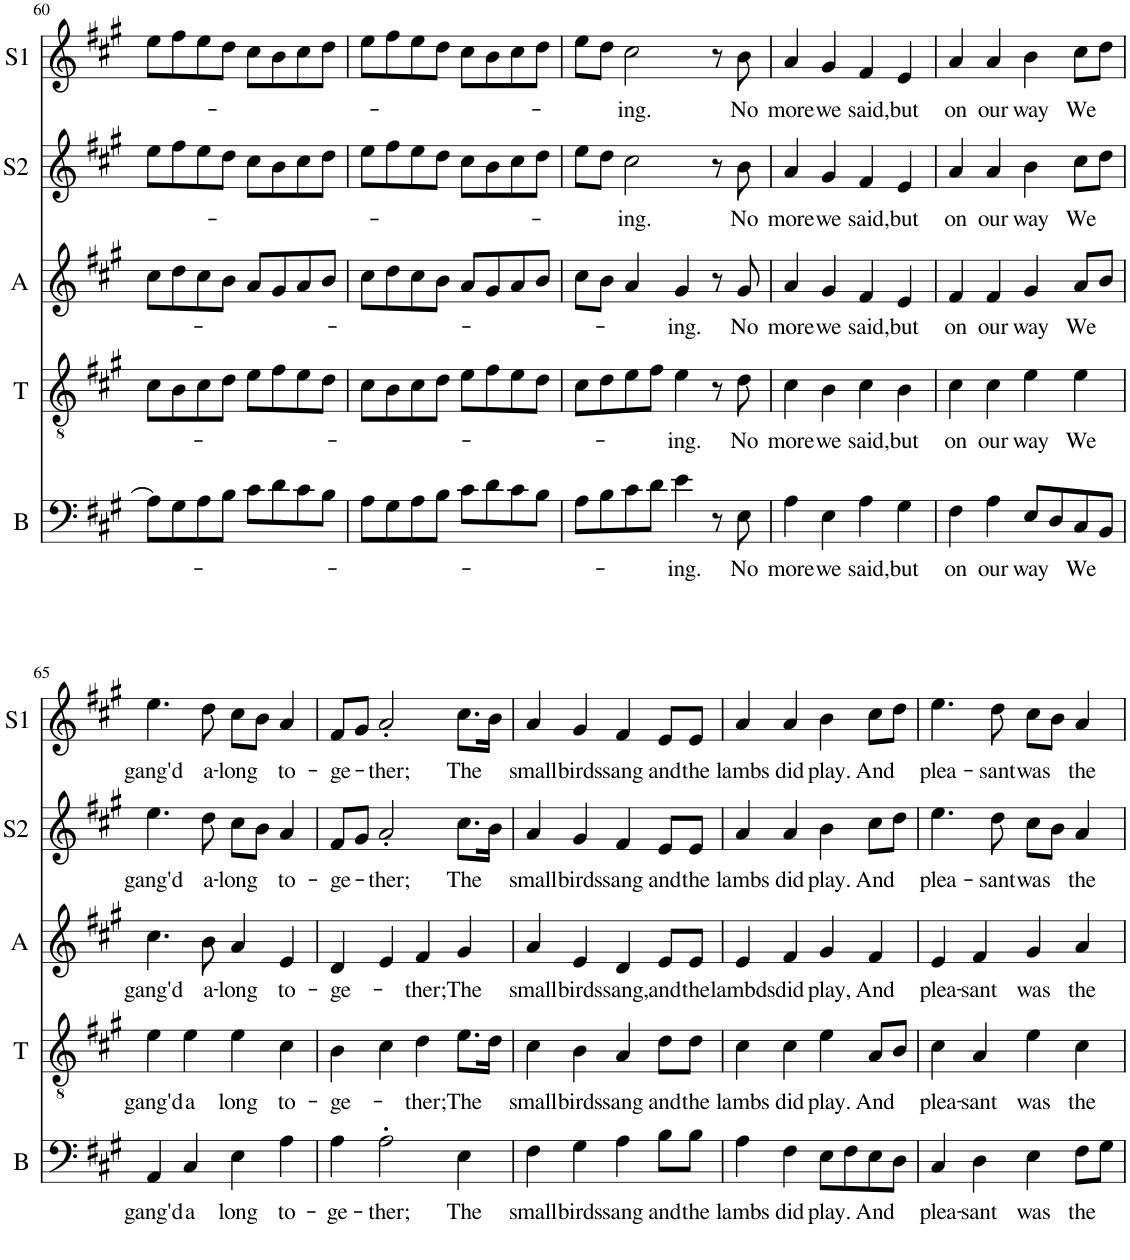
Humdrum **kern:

**kern	**text	**kern	**text	**kern	**text	**kern	**text	**kern	**text
*part5	*part5	*part4	*part4	*part3	*part3	*part2	*part2	*part1	*part1
*staff5	*staff5	*staff4	*staff4	*staff3	*staff3	*staff2	*staff2	*staff1	*staff1
*I"Basse	*	*I"Ténor	*	*I"Alto	*	*I"Soprano 2	*	*I"Soprano 1	*
*I'B	*	*I'T	*	*I'A	*	*I'S2	*	*I'S1	*
!!LO:PB:g=z
*clefF4	*	*clefGv2	*	*clefG2	*	*clefG2	*	*clefG2	*
*k[f#c#g#]	*	*k[f#c#g#]	*	*k[f#c#g#]	*	*k[f#c#g#]	*	*k[f#c#g#]	*
*M4/4	*	*M4/4	*	*M4/4	*	*M4/4	*	*M4/4	*
=60	=60	=60	=60	=60	=60	=60	=60	=60	=60
8A\L]	.	8c#\L	.	8cc#\L	.	8ee\L	.	8ee\L	.
8G#\	.	8B\	.	8dd\	.	8ff#\	.	8ff#\	.
8A\	.	8c#\	.	8cc#\	.	8ee\	.	8ee\	.
8B\J	.	8d\J	.	8b\J	.	8dd\J	.	8dd\J	.
8c#\L	.	8e\L	.	8a/L	.	8cc#\L	.	8cc#\L	.
8d\	.	8f#\	.	8g#/	.	8b\	.	8b\	.
8c#\	.	8e\	.	8a/	.	8cc#\	.	8cc#\	.
8B\J	.	8d\J	.	8b/J	.	8dd\J	.	8dd\J	.
=61	=61	=61	=61	=61	=61	=61	=61	=61	=61
8A\L	.	8c#\L	.	8cc#\L	.	8ee\L	.	8ee\L	.
8G#\	.	8B\	.	8dd\	.	8ff#\	.	8ff#\	.
8A\	.	8c#\	.	8cc#\	.	8ee\	.	8ee\	.
8B\J	.	8d\J	.	8b\J	.	8dd\J	.	8dd\J	.
8c#\L	.	8e\L	.	8a/L	.	8cc#\L	.	8cc#\L	.
8d\	.	8f#\	.	8g#/	.	8b\	.	8b\	.
8c#\	.	8e\	.	8a/	.	8cc#\	.	8cc#\	.
8B\J	.	8d\J	.	8b/J	.	8dd\J	.	8dd\J	.
=62	=62	=62	=62	=62	=62	=62	=62	=62	=62
8A\L	.	8c#\L	.	8cc#\L	.	8ee\L	.	8ee\L	.
8B\	.	8d\	.	8b\J	.	8dd\J	.	8dd\J	.
!	!	!	!	!	!	!	!LO:LY:b	!	!LO:LY:b
8c#\	.	8e\	.	4a/	.	2cc#\	-ing.	2cc#\	-ing.
8d\J	.	8f#\J	.	.	.	.	.	.	.
!	!LO:LY:b	!	!LO:LY:b	!	!LO:LY:b	!	!	!	!
4e\	-ing.	4e\	-ing.	4g#/	-ing.	.	.	.	.
8r	.	8r	.	8r	.	8r	.	8r	.
!	!LO:LY:b	!	!LO:LY:b	!	!LO:LY:b	!	!LO:LY:b	!	!LO:LY:b
8E\	No	8d\	No	8g#/	No	8b\	No	8b\	No
=63	=63	=63	=63	=63	=63	=63	=63	=63	=63
!	!LO:LY:b	!	!LO:LY:b	!	!LO:LY:b	!	!LO:LY:b	!	!LO:LY:b
4A\	more	4c#\	more	4a/	more	4a/	more	4a/	more
!	!LO:LY:b	!	!LO:LY:b	!	!LO:LY:b	!	!LO:LY:b	!	!LO:LY:b
4E\	we	4B\	we	4g#/	we	4g#/	we	4g#/	we
!	!LO:LY:b	!	!LO:LY:b	!	!LO:LY:b	!	!LO:LY:b	!	!LO:LY:b
4A\	said,	4c#\	said,	4f#/	said,	4f#/	said,	4f#/	said,
!	!LO:LY:b	!	!LO:LY:b	!	!LO:LY:b	!	!LO:LY:b	!	!LO:LY:b
4G#\	but	4B\	but	4e/	but	4e/	but	4e/	but
=64	=64	=64	=64	=64	=64	=64	=64	=64	=64
!	!LO:LY:b	!	!LO:LY:b	!	!LO:LY:b	!	!LO:LY:b	!	!LO:LY:b
4F#\	on	4c#\	on	4f#/	on	4a/	on	4a/	on
!	!LO:LY:b	!	!LO:LY:b	!	!LO:LY:b	!	!LO:LY:b	!	!LO:LY:b
4A\	our	4c#\	our	4f#/	our	4a/	our	4a/	our
!	!LO:LY:b	!	!LO:LY:b	!	!LO:LY:b	!	!LO:LY:b	!	!LO:LY:b
8E/L	way	4e\	way	4g#/	way	4b\	way	4b\	way
8D/	.	.	.	.	.	.	.	.	.
!	!LO:LY:b	!	!LO:LY:b	!	!LO:LY:b	!	!LO:LY:b	!	!LO:LY:b
8C#/	We	4e\	We	8a/L	We	8cc#\L	We	8cc#\L	We
8BB/J	.	.	.	8b/J	.	8dd\J	.	8dd\J	.
!!LO:LB:g=z
=65	=65	=65	=65	=65	=65	=65	=65	=65	=65
!	!LO:LY:b	!	!LO:LY:b	!	!LO:LY:b	!	!LO:LY:b	!	!LO:LY:b
4AA/	gang'd	4e\	gang'd	4.cc#\	gang'd	4.ee\	gang'd	4.ee\	gang'd
!	!LO:LY:b	!	!LO:LY:b	!	!	!	!	!	!
4C#/	a	4e\	a	.	.	.	.	.	.
!	!	!	!	!	!LO:LY:b	!	!LO:LY:b	!	!LO:LY:b
.	.	.	.	8b\	a-	8dd\	a-	8dd\	a-
!	!LO:LY:b	!	!LO:LY:b	!	!LO:LY:b	!	!LO:LY:b	!	!LO:LY:b
4E\	long	4e\	long	4a/	-long	8cc#\L	-long	8cc#\L	-long
.	.	.	.	.	.	8b\J	.	8b\J	.
!	!LO:LY:b	!	!LO:LY:b	!	!LO:LY:b	!	!LO:LY:b	!	!LO:LY:b
4A\	to-	4c#\	to-	4e/	to-	4a/	to-	4a/	to-
=66	=66	=66	=66	=66	=66	=66	=66	=66	=66
!	!LO:LY:b	!	!LO:LY:b	!	!LO:LY:b	!	!LO:LY:b	!	!LO:LY:b
4A\	-ge-	4B\	-ge-	4d/	-ge-	8f#/L	-ge-	8f#/L	-ge-
.	.	.	.	.	.	8g#/J	.	8g#/J	.
!	!LO:LY:b	!	!	!	!	!	!LO:LY:b	!	!LO:LY:b
2A'\	-ther;	4c#\	.	4e/	.	2a'/	-ther;	2a'/	-ther;
!	!	!	!LO:LY:b	!	!LO:LY:b	!	!	!	!
.	.	4d\	-ther;	4f#/	-ther;	.	.	.	.
!	!LO:LY:b	!	!LO:LY:b	!	!LO:LY:b	!	!LO:LY:b	!	!LO:LY:b
4E\	The	8.e\L	The	4g#/	The	8.cc#\L	The	8.cc#\L	The
.	.	16d\Jk	.	.	.	16b\Jk	.	16b\Jk	.
=67	=67	=67	=67	=67	=67	=67	=67	=67	=67
!	!LO:LY:b	!	!LO:LY:b	!	!LO:LY:b	!	!LO:LY:b	!	!LO:LY:b
4F#\	small	4c#\	small	4a/	small	4a/	small	4a/	small
!	!LO:LY:b	!	!LO:LY:b	!	!LO:LY:b	!	!LO:LY:b	!	!LO:LY:b
4G#\	birds	4B\	birds	4e/	birds	4g#/	birds	4g#/	birds
!	!LO:LY:b	!	!LO:LY:b	!	!LO:LY:b	!	!LO:LY:b	!	!LO:LY:b
4A\	sang	4A/	sang	4d/	sang,	4f#/	sang	4f#/	sang
!	!LO:LY:b	!	!LO:LY:b	!	!LO:LY:b	!	!LO:LY:b	!	!LO:LY:b
8B\L	and	8d\L	and	8e/L	and	8e/L	and	8e/L	and
!	!LO:LY:b	!	!LO:LY:b	!	!LO:LY:b	!	!LO:LY:b	!	!LO:LY:b
8B\J	the	8d\J	the	8e/J	the	8e/J	the	8e/J	the
=68	=68	=68	=68	=68	=68	=68	=68	=68	=68
!	!LO:LY:b	!	!LO:LY:b	!	!LO:LY:b	!	!LO:LY:b	!	!LO:LY:b
4A\	lambs	4c#\	lambs	4e/	lambds	4a/	lambs	4a/	lambs
!	!LO:LY:b	!	!LO:LY:b	!	!LO:LY:b	!	!LO:LY:b	!	!LO:LY:b
4F#\	did	4c#\	did	4f#/	did	4a/	did	4a/	did
!	!LO:LY:b	!	!LO:LY:b	!	!LO:LY:b	!	!LO:LY:b	!	!LO:LY:b
8E\L	play.	4e\	play.	4g#/	play,	4b\	play.	4b\	play.
8F#\	.	.	.	.	.	.	.	.	.
!	!LO:LY:b	!	!LO:LY:b	!	!LO:LY:b	!	!LO:LY:b	!	!LO:LY:b
8E\	And	8A/L	And	4f#/	And	8cc#\L	And	8cc#\L	And
8D\J	.	8B/J	.	.	.	8dd\J	.	8dd\J	.
=69	=69	=69	=69	=69	=69	=69	=69	=69	=69
!	!LO:LY:b	!	!LO:LY:b	!	!LO:LY:b	!	!LO:LY:b	!	!LO:LY:b
4C#/	plea-	4c#\	plea-	4e/	plea-	4.ee\	plea-	4.ee\	plea-
!	!LO:LY:b	!	!LO:LY:b	!	!LO:LY:b	!	!	!	!
4D\	-sant	4A/	-sant	4f#/	-sant	.	.	.	.
!	!	!	!	!	!	!	!LO:LY:b	!	!LO:LY:b
.	.	.	.	.	.	8dd\	-sant	8dd\	-sant
!	!LO:LY:b	!	!LO:LY:b	!	!LO:LY:b	!	!LO:LY:b	!	!LO:LY:b
4E\	was	4e\	was	4g#/	was	8cc#\L	was	8cc#\L	was
.	.	.	.	.	.	8b\J	.	8b\J	.
!	!LO:LY:b	!	!LO:LY:b	!	!LO:LY:b	!	!LO:LY:b	!	!LO:LY:b
8F#\L	the	4c#\	the	4a/	the	4a/	the	4a/	the
8G#\J	.	.	.	.	.	.	.	.	.
=	=	=	=	=	=	=	=	=	=
*-	*-	*-	*-	*-	*-	*-	*-	*-	*-
